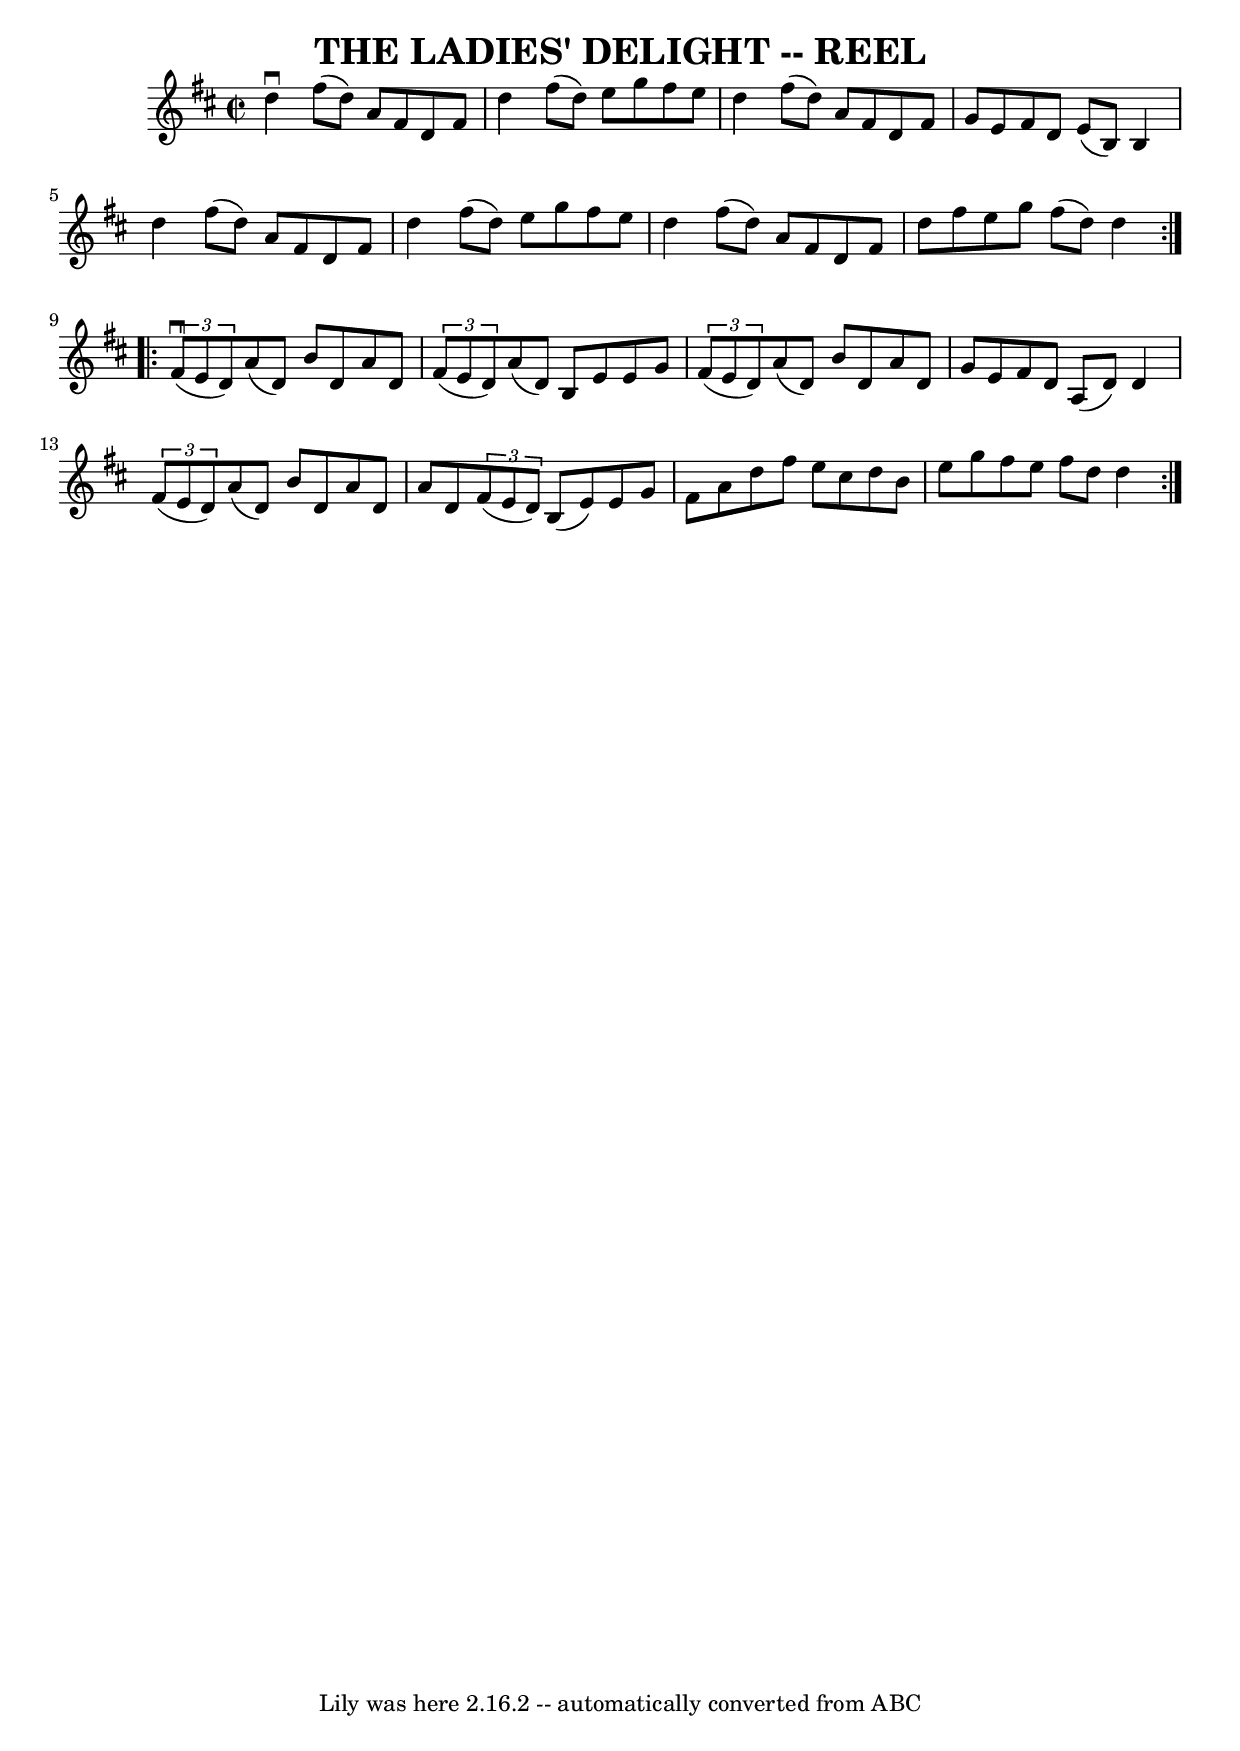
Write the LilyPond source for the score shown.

\version "2.16.2"
\include "Mammoth.ily"
\header {
  %% book = "Ryan's Mammoth Collection of Fiddle Tunes"
 crossRefNumber = "1"
 footnotes = ""
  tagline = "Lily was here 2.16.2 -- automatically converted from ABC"
  title = "THE LADIES' DELIGHT -- REEL"

}
voicedefault =  {


  \override Staff.TimeSignature #'style = #'C
  \time 2/2 
  \key d \major
  
  \repeat volta 2 { d''4^\downbow fs''8 (d''8 ) a'8 fs'8 d'8 fs'8     |
 d''4 fs''8 (d''8) e''8 g''8 fs''8 e''8     |
 d''4 fs''8 (d''8) a'8 fs'8 d'8 fs'8     |
 g'8 e'8 fs'8 d'8 e'8 (b8) b4        |
 d''4 fs''8 (d''8) a'8 fs'8 d'8 fs'8     |
 d''4 fs''8 (d''8) e''8 g''8 fs''8 e''8     |
 d''4 fs''8 (d''8) a'8 fs'8 d'8 fs'8    |
 d''8 fs''8 e''8 g''8 fs''8 (d''8) d''4    
  }   
  
  \repeat volta 2 {
    \times 2/3 { fs'8 (^\downbow e'8 d'8)  	       } a'8 (d'8) b'8 d'8 a'8 d'8     |
    \times 2/3 { fs'8 (
		 e'8 d'8)  	       } a'8 (d'8) b8 e'8 e'8 g'8     |
    
    \times 2/3 { fs'8 (e'8 d'8) 
	       } a'8 (d'8) b'8 d'8 a'8 d'8     |
 g'8 e'8 fs'8 d'8 a8 (d'8) d'4         |
    \times 2/3 { fs'8 (e'8 d'8) 
	       } a'8 (d'8) b'8 d'8 a'8 d'8     |
 a'8 d'8    \times 2/3 { fs'8 (e'8    
			 d'8)  			  } b8 (e'8) e'8 g'8     |
 fs'8 a'8 d''8 fs''8 e''8 cs''8 d''8 b'8     |
 e''8 g''8 fs''8    
 e''8 fs''8 d''8 d''4    
  }   

}

\score{
  <<

    \context Staff="default"
    {
      \voicedefault 
      
    }

  >>
  \layout {
    
  }
  \midi {
  }

}
